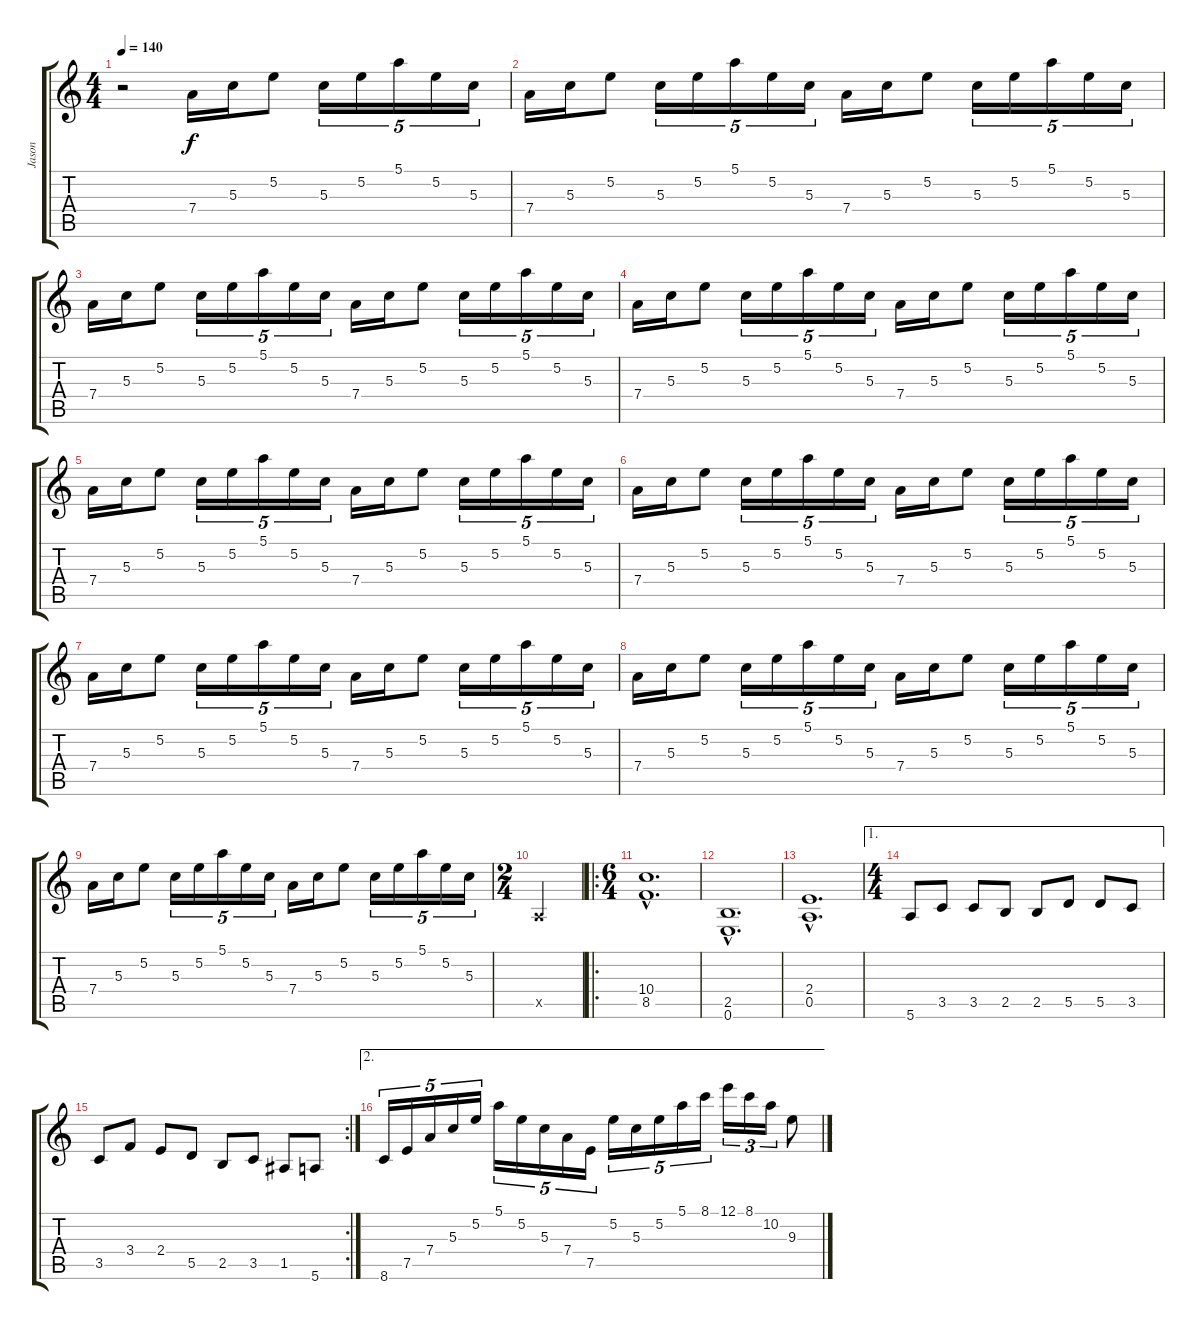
\track ("Jason" "Jason") {instrument distortionguitar}
\staff {score tabs}
\tuning (E4 B3 G3 D3 A2 E2) {hide}
\ts (4 4)
\tempo 140
\clef g2
\ks c
r.2{dy f balance 0 instrument distortionguitar} 7.4.16{balance 16} 5.3.16 5.2.8 5.3.16{tu (5 4)} 5.2.16{tu (5 4)} 5.1.16{tu (5 4)} 5.2.16{tu (5 4)} 5.3.16{tu (5 4)} |
7.4.16{balance 0} 5.3.16 5.2.8 5.3.16{tu (5 4)} 5.2.16{tu (5 4)} 5.1.16{tu (5 4) balance 16} 5.2.16{tu (5 4)} 5.3.16{tu (5 4)} 7.4.16 5.3.16 5.2.8 5.3.16{tu (5 4)} 5.2.16{tu (5 4)} 5.1.16{tu (5 4) balance 0} 5.2.16{tu (5 4)} 5.3.16{tu (5 4)} |
7.4.16{balance 0} 5.3.16 5.2.8 5.3.16{tu (5 4)} 5.2.16{tu (5 4)} 5.1.16{tu (5 4) balance 16} 5.2.16{tu (5 4)} 5.3.16{tu (5 4)} 7.4.16 5.3.16 5.2.8 5.3.16{tu (5 4)} 5.2.16{tu (5 4)} 5.1.16{tu (5 4) balance 0} 5.2.16{tu (5 4)} 5.3.16{tu (5 4)} |
7.4.16{balance 0} 5.3.16 5.2.8 5.3.16{tu (5 4)} 5.2.16{tu (5 4)} 5.1.16{tu (5 4) balance 16} 5.2.16{tu (5 4)} 5.3.16{tu (5 4)} 7.4.16 5.3.16 5.2.8 5.3.16{tu (5 4)} 5.2.16{tu (5 4)} 5.1.16{tu (5 4) balance 0} 5.2.16{tu (5 4)} 5.3.16{tu (5 4)} |
7.4.16{balance 0} 5.3.16 5.2.8 5.3.16{tu (5 4)} 5.2.16{tu (5 4)} 5.1.16{tu (5 4) balance 16} 5.2.16{tu (5 4)} 5.3.16{tu (5 4)} 7.4.16 5.3.16 5.2.8 5.3.16{tu (5 4)} 5.2.16{tu (5 4)} 5.1.16{tu (5 4) balance 0} 5.2.16{tu (5 4)} 5.3.16{tu (5 4)} |
7.4.16{balance 0} 5.3.16 5.2.8 5.3.16{tu (5 4)} 5.2.16{tu (5 4)} 5.1.16{tu (5 4) balance 16} 5.2.16{tu (5 4)} 5.3.16{tu (5 4)} 7.4.16 5.3.16 5.2.8 5.3.16{tu (5 4)} 5.2.16{tu (5 4)} 5.1.16{tu (5 4) balance 0} 5.2.16{tu (5 4)} 5.3.16{tu (5 4)} |
7.4.16{balance 0} 5.3.16 5.2.8 5.3.16{tu (5 4)} 5.2.16{tu (5 4)} 5.1.16{tu (5 4) balance 16} 5.2.16{tu (5 4)} 5.3.16{tu (5 4)} 7.4.16 5.3.16 5.2.8 5.3.16{tu (5 4)} 5.2.16{tu (5 4)} 5.1.16{tu (5 4) balance 0} 5.2.16{tu (5 4)} 5.3.16{tu (5 4)} |
7.4.16{balance 0} 5.3.16 5.2.8 5.3.16{tu (5 4)} 5.2.16{tu (5 4)} 5.1.16{tu (5 4) balance 16} 5.2.16{tu (5 4)} 5.3.16{tu (5 4)} 7.4.16 5.3.16 5.2.8 5.3.16{tu (5 4)} 5.2.16{tu (5 4)} 5.1.16{tu (5 4) balance 0} 5.2.16{tu (5 4)} 5.3.16{tu (5 4)} |
7.4.16{balance 0} 5.3.16 5.2.8 5.3.16{tu (5 4)} 5.2.16{tu (5 4)} 5.1.16{tu (5 4) balance 16} 5.2.16{tu (5 4)} 5.3.16{tu (5 4)} 7.4.16 5.3.16 5.2.8 5.3.16{tu (5 4)} 5.2.16{tu (5 4)} 5.1.16{tu (5 4) balance 0} 5.2.16{tu (5 4)} 5.3.16{tu (5 4)} |
\ts (2 4)
0.5{x}.2 |
\ro
\ts (6 4)
(10.4{hac} 8.5{hac}).1{d balance 9} |
(2.5{hac} 0.6{hac}).1{d} |
(2.4{hac} 0.5{hac}).1{d} |
\ae 1
\ts (4 4)
5.6.8 3.5.8 3.5.8 2.5.8 2.5.8 5.5.8 5.5.8 3.5.8 |
\rc 2
3.5.8 3.4.8 2.4.8 5.5.8 2.5.8 3.5.8 1.5.8 5.6.8 |
\ae 2
8.6.16{tu (5 4)} 7.5.16{tu (5 4)} 7.4.16{tu (5 4)} 5.3.16{tu (5 4)} 5.2.16{tu (5 4)} 5.1.16{tu (5 4)} 5.2.16{tu (5 4)} 5.3.16{tu (5 4)} 7.4.16{tu (5 4)} 7.5.16{tu (5 4)} 5.2.16{tu (5 4)} 5.3.16{tu (5 4)} 5.2.16{tu (5 4)} 5.1.16{tu (5 4)} 8.1.16{tu (5 4)} 12.1.16{tu (3 2)} 8.1.16{tu (3 2)} 10.2.16{tu (3 2)} 9.3.8
